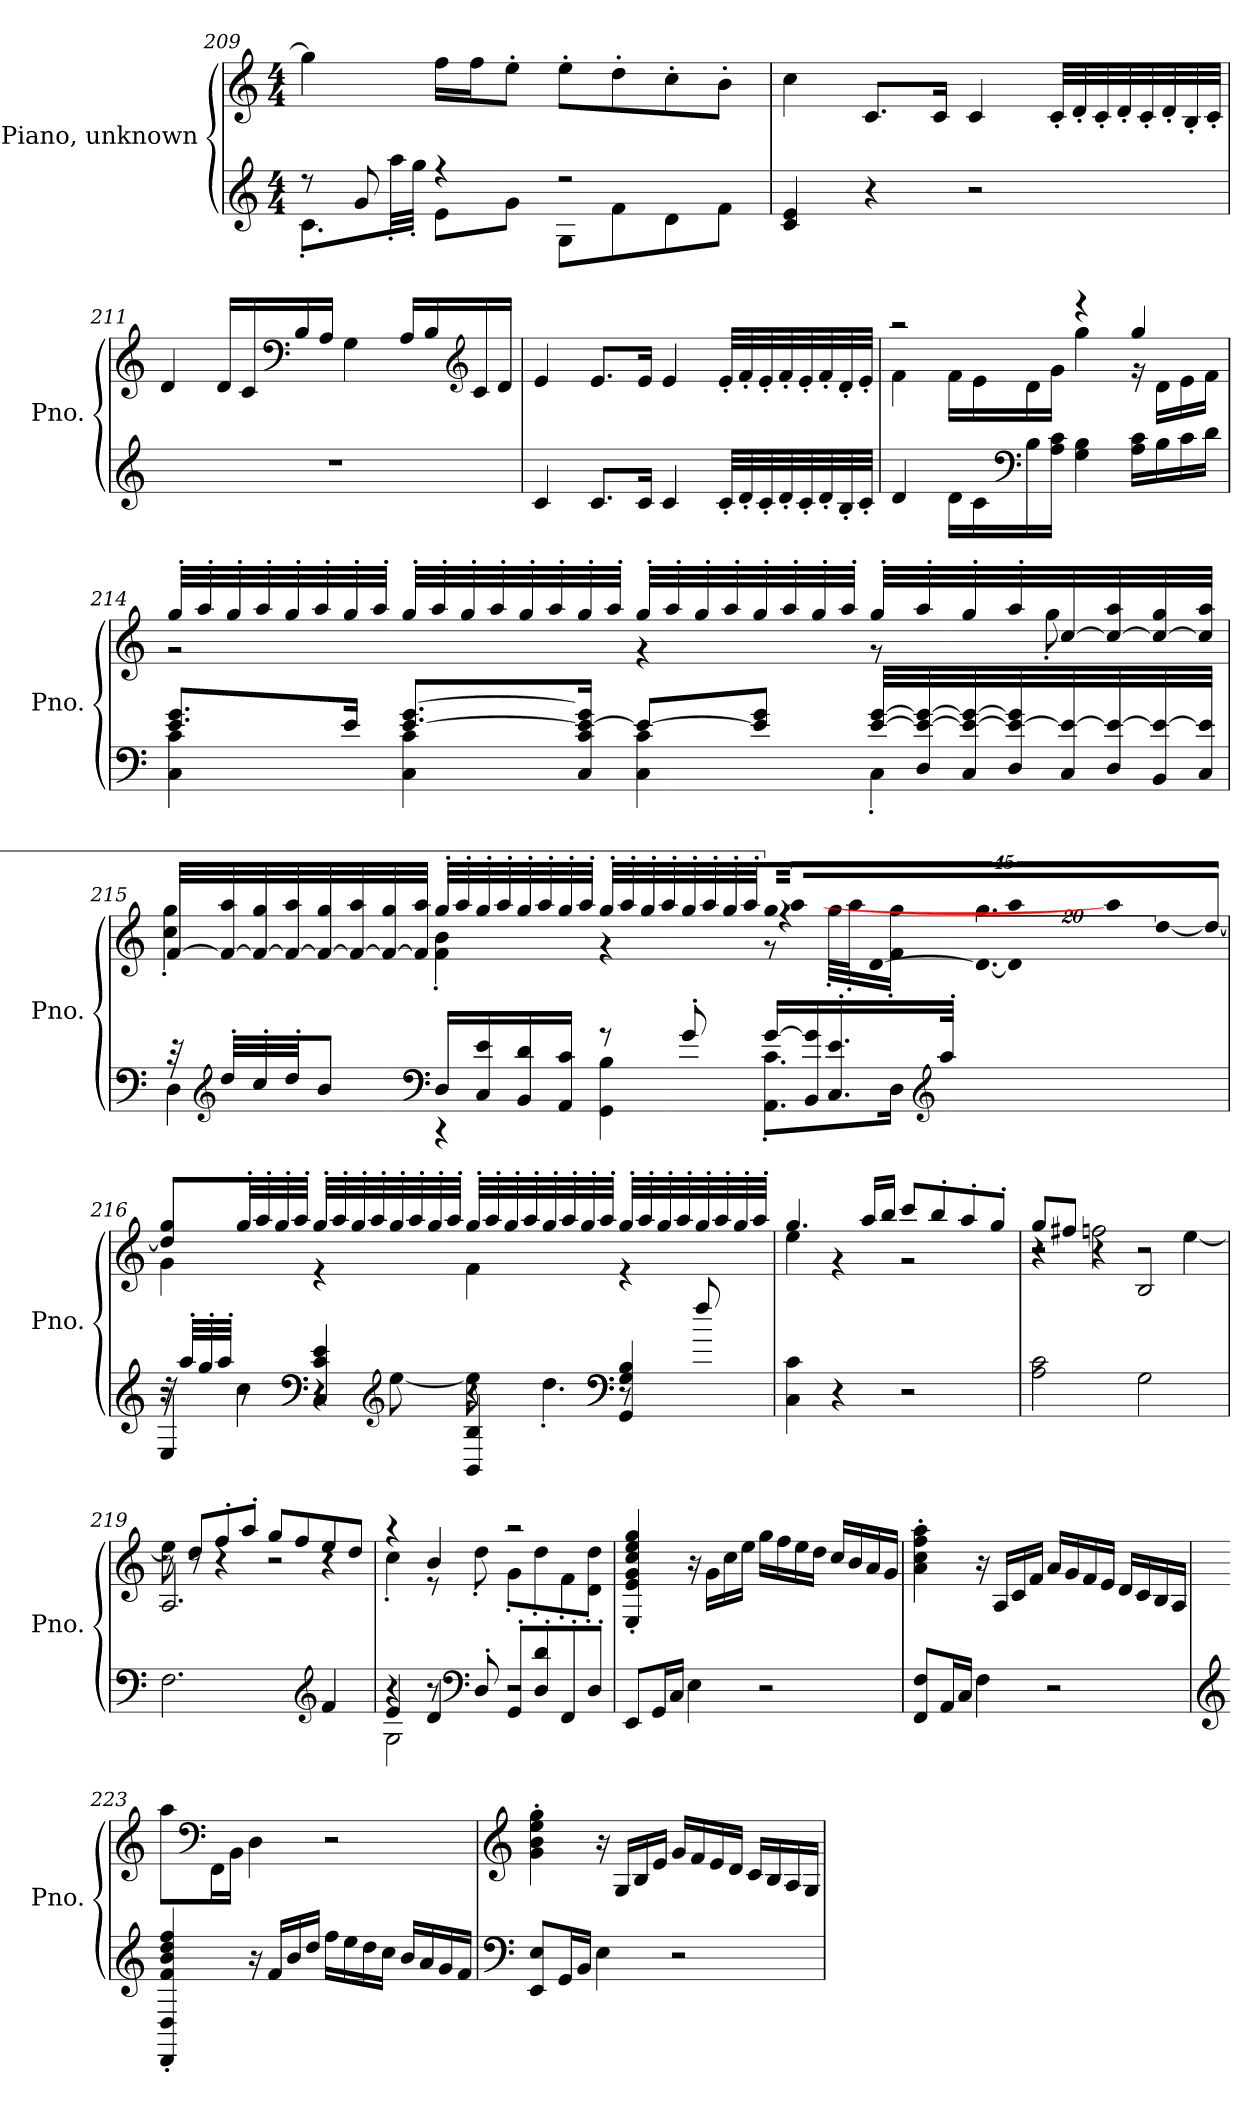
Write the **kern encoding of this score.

**kern	**kern
*part1	*part1
*staff2	*staff1
*I"Piano, unknown	*
*I'Pno.	*
!!LO:PB:g=z
*clefG2	*clefG2
*k[]	*k[]
*M4/4	*M4/4
=209	=209
*^	*
8r	8.c'\L	4gg\]
8g/	.	.
.	32aa'\LL	.
.	32gg'\JJJ	.
4r	8e\L	16ff\LL
.	.	16ff\J
.	8g\J	8ee'\J
2r	8G\L	8ee'\L
.	8f\	8dd'\
.	8d\	8cc'\
.	8f\J	8b'\J
*v	*v	*
=210	=210
4c/ 4e/	4cc\
4r	8.c/L
.	16c/Jk
2r	4c/
.	32c'/LLL
.	32d'/
.	32c'/
.	32d'/
.	32c'/
.	32d'/
.	32B'/
.	32c'/JJJ
=211	=211
1r	4d/
.	16d/LL
.	16c/
*	*clefF4
.	16B/
.	16A/JJ
.	4G\
.	16A/LL
.	16B/
*	*clefG2
.	16c/
.	16d/JJ
!!LO:LB:g=z
=212	=212
4c/	4e/
8.c/L	8.e/L
16c/Jk	16e/Jk
4c/	4e/
32c'/LLL	32e'/LLL
32d'/	32f'/
32c'/	32e'/
32d'/	32f'/
32c'/	32e'/
32d'/	32f'/
32B'/	32d'/
32c'/JJJ	32e'/JJJ
=213	=213
*	*^
4d/	2r	4f\
16d\LL	.	16f\LL
16c\	.	16e\
*clefF4	*	*
16B\	.	16d\
16A\ 16c\JJ	.	16g\JJ
4G\ 4B\	4r	4gg\
16A\ 16c\LL	4gg/	16r
16B\	.	16d\LL
16c\	.	16e\
16d\JJ	.	16f\JJ
!!LO:LB:g=z	!!
=214	=214	=214
*^	*	*
8.e/ 8.g/L	4C\ 4c\	32gg'/LLL	2r
.	.	32aa'/	.
.	.	32gg'/	.
.	.	32aa'/	.
.	.	32gg'/	.
.	.	32aa'/	.
16e/Jk	.	32gg'/	.
.	.	32aa'/JJJ	.
[8.e/ [8.g/L	4C\ 4c\	32gg'/LLL	.
.	.	32aa'/	.
.	.	32gg'/	.
.	.	32aa'/	.
.	.	32gg'/	.
.	.	32aa'/	.
16C/ 16c/ 16e/_ 16g/]Jk	.	32gg'/	.
.	.	32aa'/JJJ	.
8e/L_	4C\ 4c\	32gg'/LLL	4r
.	.	32aa'/	.
.	.	32gg'/	.
.	.	32aa'/	.
8e/] 8g/J	.	32gg'/	.
.	.	32aa'/	.
.	.	32gg'/	.
.	.	32aa'/JJJ	.
[32e/ [32g/LLL	4C'\	32gg'/LLL	8r
32D/ 32e/_ 32g/_	.	32aa'/	.
32C/ 32e/_ 32g/_	.	32gg'/	.
32D/ 32e/_ 32g/]	.	32aa'/	.
32C/ 32e/_	.	[32cc/	8gg'\
32D/ 32e/_	.	32cc/_ 32aa/	.
32BB/ 32e/_	.	32cc/_ 32gg/	.
32C/ 32e/]JJJ	.	32cc/] 32aa/JJJ	.
!!LO:LB:g=z	!!
=215	=215	=215	=215
32r	4D\	[32f/LLL	4cc\' 4gg\'
*clefG2	*	*	*
32dd'/LLL	.	32f/_ 32aa/	.
32cc'/	.	32f/_ 32gg/	.
32dd'/JJ	.	32f/_ 32aa/	.
8b/J	.	32f/_ 32gg/	.
.	.	32f/_ 32aa/	.
.	.	32f/_ 32gg/	.
.	.	32f/] 32aa/JJJ	.
*clefF4	*	*	*
16D/LL	4r	32gg'/LLL	4f\' 4b\'
.	.	32aa'/	.
16C/ 16e/	.	32gg'/	.
.	.	32aa'/	.
16BB/ 16d/	.	32gg'/	.
.	.	32aa'/	.
16AA/ 16c/JJ	.	32gg'/	.
.	.	32aa'/JJJ	.
8r	4GG\ 4B\	32gg'/LLL	4r
.	.	32aa'/	.
.	.	32gg'/	.
.	.	32aa'/	.
8g'/	.	32gg'/	.
.	.	32aa'/	.
.	.	32gg'/	.
.	.	32aa'/	.
!	!	!LO:N:vis=64	!
[16g/LL	8.AA\' 8.c\'L	960%17gg/JJJk	8r
!	!	!LO:N:vis=64	!
.	.	960%17r	.
.	.	1920ryy	.
!	!	!LO:N:vis=64	!
.	.	960%17aa/LLLL	.
!	!	!LO:N:vis=256	!
.	.	[1920%17d/K	.
!	!	!LO:N:vis=64.	!
16BB/ 16g/]	.	640%17d/_ 640%17gg/	.
!	!	!LO:N:vis=64	!
.	.	960%17d/] [960%17aa/	.
.	.	1920ryy	.
!	!	!LO:N:vis=256	!
.	.	1920%17aa/L]	.
!	!	!LO:N:vis=256	!
.	.	[1920%17dd/JJJJ	.
16.C/' 16.e/'	.	8dd/J_	32gg'\LLL
.	.	.	32aa'\J
.	16D\Jk	.	16f\' 16gg\'JJ
*clefG2	*	*	*
32aa'/JJk	.	.	.
!!LO:LB:g=z	!!
=216	=216	=216	=216
*	*^	*	*
32r	8r	4E/	8dd/] 8gg/L	4g\
32aa'/LLL	.	.	.	.
32gg'/	.	.	.	.
32aa'/JJJ	.	.	.	.
8r	4cc\	.	32gg'/LL	.
.	.	.	32aa'/	.
.	.	.	32gg'/	.
.	.	.	32aa'/JJJ	.
*clefF4	*	*	*	*
4r	.	4C/ 4c/ 4e/	32gg'/LLL	4r
.	.	.	32aa'/	.
.	.	.	32gg'/	.
.	.	.	32aa'/	.
*clefG2	*	*	*	*
.	[8ee\	.	32gg'/	.
.	.	.	32aa'/	.
.	.	.	32gg'/	.
.	.	.	32aa'/JJJ	.
4r	8ee\]	4BB/ 4B/	32gg'/LLL	4f\
.	.	.	32aa'/	.
.	.	.	32gg'/	.
.	.	.	32aa'/	.
.	4.dd'\	.	32gg'/	.
.	.	.	32aa'/	.
.	.	.	32gg'/	.
.	.	.	32aa'/JJJ	.
*clefF4	*	*	*	*
8r	.	4GG/ 4G/ 4B/	32gg'/LLL	4r
.	.	.	32aa'/	.
.	.	.	32gg'/	.
.	.	.	32aa'/	.
8ff/	.	.	32gg'/	.
.	.	.	32aa'/	.
.	.	.	32gg'/	.
.	.	.	32aa'/JJJ	.
*v	*v	*v	*	*
!!LO:LB:g=z	!!
=217	=217	=217
4C\ 4c\	4.gg/	4ee\
4r	.	4r
.	16aa/LL	.
.	16bb/JJ	.
2r	8ccc/L	2r
.	8bb'/	.
.	8aa'/	.
.	8gg'/J	.
=218	=218	=218
*	*	*^
2A\ 2c\	8gg/L	4r	2r
.	8ff#X/J	.	.
.	4r	2ffn\	.
2G\	2r	.	2B/
.	.	[4ee\	.
=219	=219	=219	=219
2.F\	8r	8ee\]	2.A/
.	8dd/L	8r	.
.	8ff'/	4r	.
.	8aa'/J	.	.
.	8gg/L	2r	.
.	8ff/	.	.
*clefG2	*	*	*
4f/	8ee/	.	4r
.	8dd/J	.	.
*	*	*v	*v
=220	=220	=220
*^	*	*
*	*^	*	*
4r	2G\	4e/	4r	4cc'\
4d/	.	8r	4b/	8r
*clefF4	*	*	*	*
.	.	8D'/	.	8dd'\
2r	2r	8GG'/L	2r	8g'\L
.	.	8D/' 8d/'	.	8dd'\
.	.	8FF'/	.	8f'\
.	.	8D'/J	.	8d\' 8dd\'J
*v	*v	*v	*	*
*	*v	*v
!!LO:PB:g=z
=221	=221
8EE/L	4E/' 4e/' 4g/' 4cc/' 4ee/' 4gg/'
16GG/L	.
16C/JJ	.
4E\	16r
.	16g\LL
.	16cc\
.	16ee\JJ
2r	16gg\LL
.	16ff\
.	16ee\
.	16dd\JJ
.	16cc/LL
.	16b/
.	16a/
.	16g/JJ
=222	=222
8FF/ 8F/L	4a\' 4cc\' 4ff\' 4aa\'
16AA/L	.
16C/JJ	.
4F\	16r
.	16A/LL
.	16c/
.	16f/JJ
2r	16a/LL
.	16g/
.	16f/
.	16e/JJ
.	16d/LL
.	16c/
.	16B/
.	16A/JJ
!!LO:LB:g=z
=223	=223
*clefG2	*
4DD/' 4D/' 4f/' 4b/' 4dd/' 4ff/'	8aa\L
*	*clefF4
.	16FF\L
.	16BB\JJ
16r	4D\
16f/LL	.
16b/	.
16dd/JJ	.
16ff\LL	2r
16ee\	.
16dd\	.
16cc\JJ	.
16b/LL	.
16a/	.
16g/	.
16f/JJ	.
=224	=224
*clefF4	*clefG2
8EE/ 8E/L	4g\' 4b\' 4ee\' 4gg\'
16GG/L	.
16BB/JJ	.
4E\	16r
.	16G/LL
.	16B/
.	16e/JJ
2r	16g/LL
.	16f/
.	16e/
.	16d/JJ
.	16c/LL
.	16B/
.	16A/
.	16G/JJ
=	=
*-	*-
